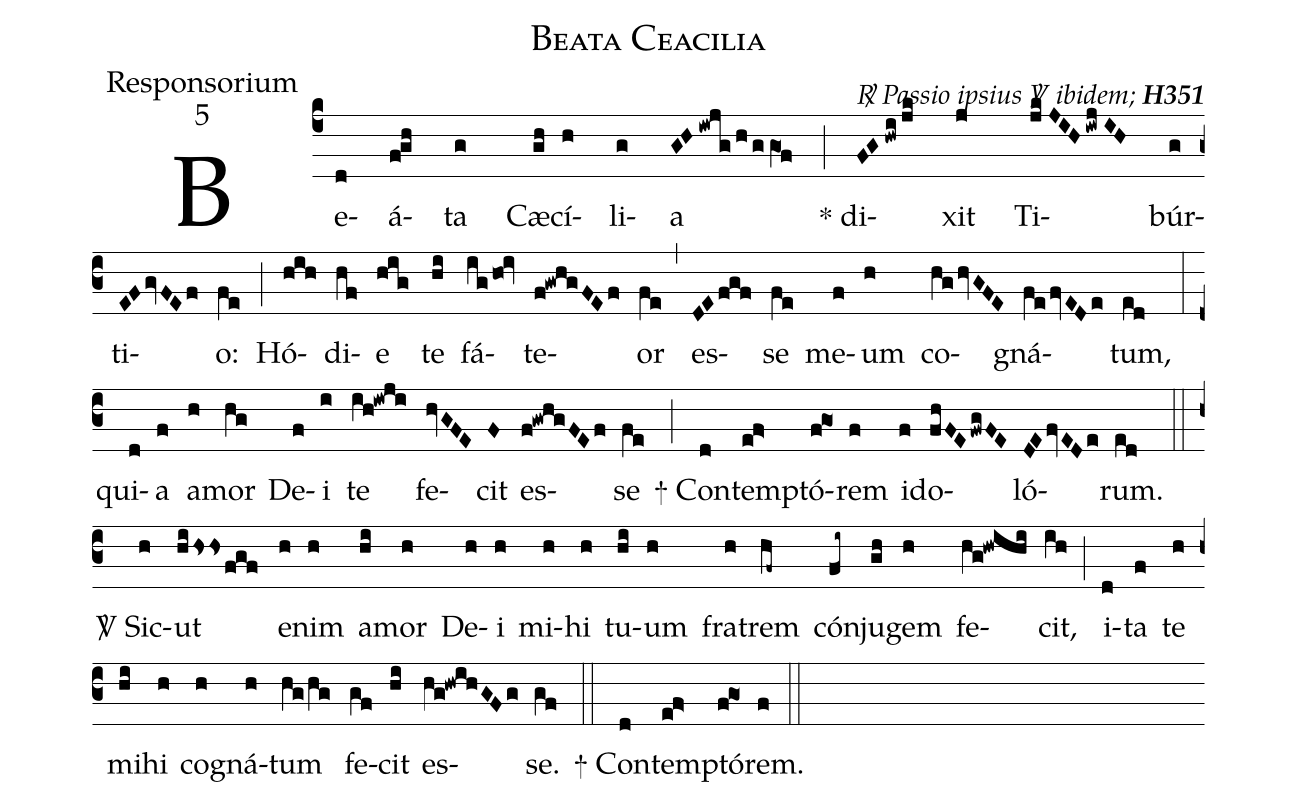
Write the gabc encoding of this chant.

name:Beata Ceacilia;
office-part:Responsorium;
mode:5;
commentary:{\itshape\mdseries \Rbar\ Passio ipsius \Vbar\   ibidem;\/} {\bfseries H351};
%%
(c4) Be(d)á(fgh)ta(g) Cæ(gh)cí(h)li(g)a(GHiwjg/h/ggO1f) (;)
<sp>*</sp> di(FGhwi/jk)xit(j) Ti(jkJIHiwjIH)búr(gc3z)ti(EFgvFEf)o:(fe) (;)
Hó(hih)di(hf)e(hig) te(hi) fá(ig/ho0!iv)te(f!gwhgFEf)or(fe) (,)
es(DEfgf)se(fe) me(f)um(h) co(hghvGFE)gná(fefvEDe)tum,(ed) (:)
qui(d)a(f) a(h)mor(hg) De(f)i(i) te(ih!iwji) fe(hvGFE)cit(F) es(f!gwhgFEf)se(fe) (;)
<sp>+</sp> Con(d)tem(ef>)ptó(f!go1)rem(f) i(f)do(fhFEfwgFE)ló(DEfvEDe)rum.(ed) (::)
<sp>V/</sp> Sic(h)ut(hiHssfgf) e(h)nim(h) a(hi)mor(h) De(h)i(h) mi(h)hi(h) tu(hi)um(h) fra(h)trem(hf~) cón(fi~)ju(gh)gem(h) fe(hg!hwihi)cit,(ih) (;)
i(d)ta(f) te(h) {mi}(hi)hi(h) co(h)gná(h)tum(hg/hg) fe(gf)cit(hi) es(hg!hwihGFg)se.(gf) (::)
<sp>+</sp> Con(d)tem(ef>)p{t}ó(f!go1)rem.(f) (::)
